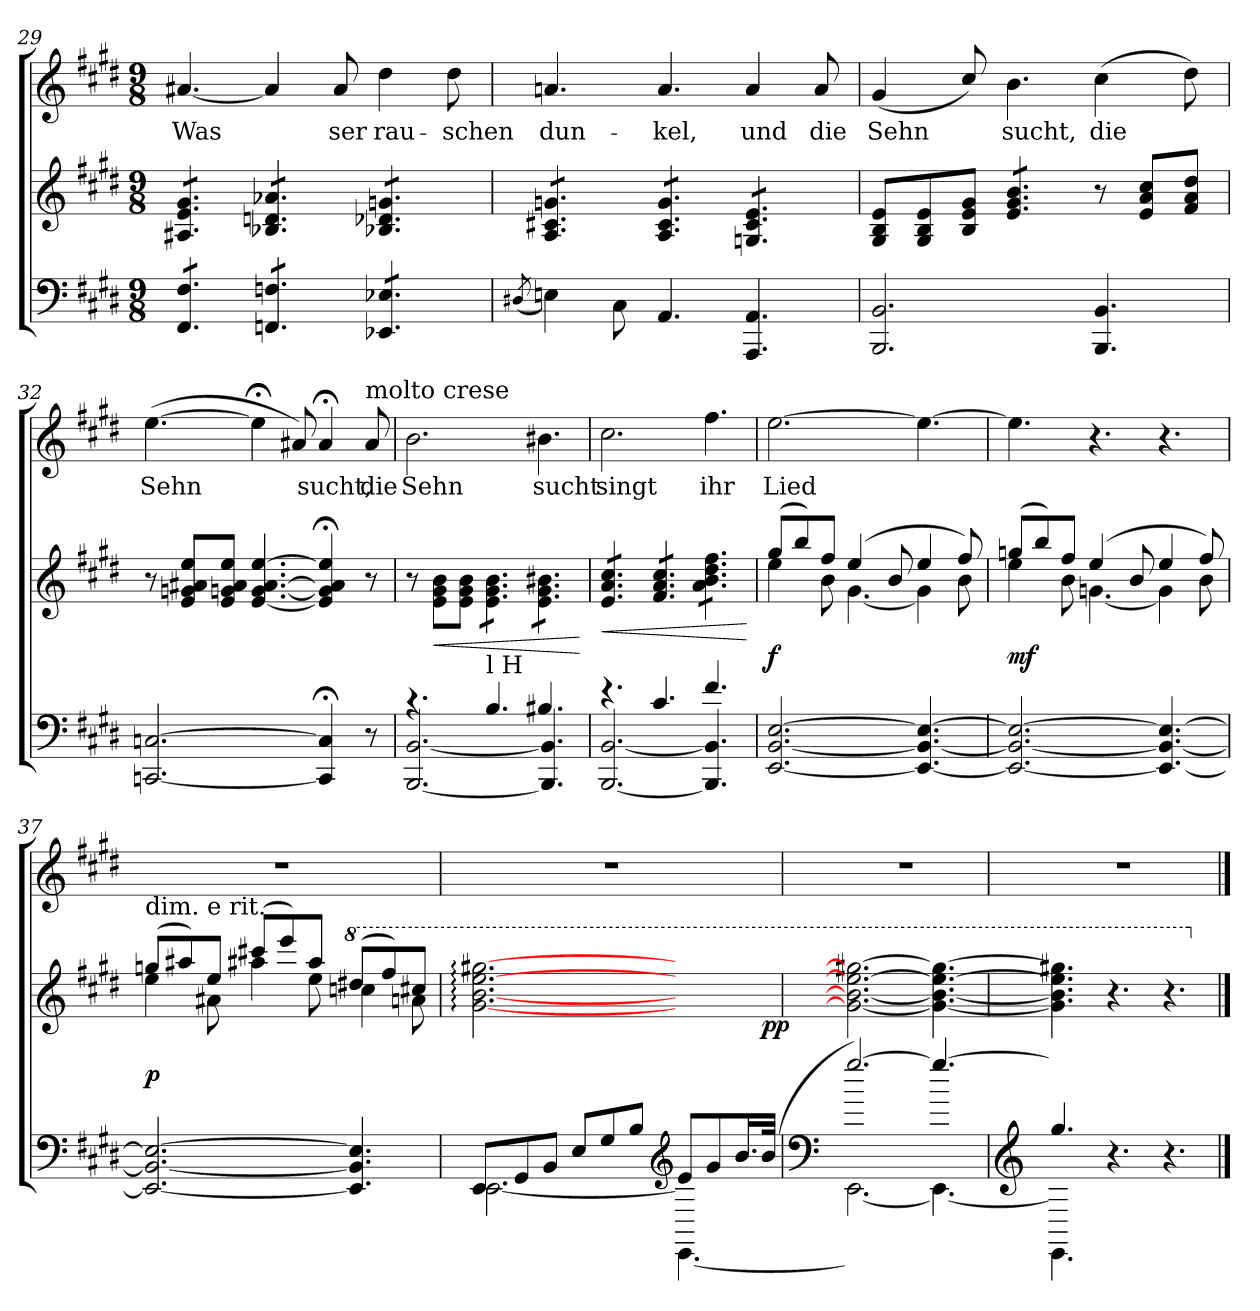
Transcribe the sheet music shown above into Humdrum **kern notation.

**kern	**kern	**dynam	**kern	**text
*part2	*part2	*part2	*part1	*part1
*staff3	*staff2	*staff2/3	*staff1	*staff1
*clefF4	*clefG2	*	*clefG2	*
*k[f#c#g#d#]	*k[f#c#g#d#]	*	*k[f#c#g#d#]	*
*M9/8	*M9/8	*	*M9/8	*
=29	=29	=29	=29	=29
*tremolo	*	*	*	*
*	*tremolo	*	*	*
8FF# 8F#L	8A#X 8e 8g#L	.	[4.a#X	Was
8FF# 8F#	8A#X 8e 8g#	.	.	.
8FF# 8F#J	8A#X 8e 8g#J	.	.	.
8FFn 8FnL	8B-X 8dn 8a-XL	.	4a#]	.
8FFn 8Fn	8B-X 8dn 8a-X	.	.	.
8FFn 8FnJ	8B-X 8dn 8a-XJ	.	8a#	ser
8EE-X 8E-XL	8B-X 8d-X 8gnL	.	4dd#	rau-
8EE-X 8E-X	8B-X 8d-X 8gn	.	.	.
8EE-X 8E-XJ	8B-X 8d-X 8gnJ	.	8dd#	-schen
*Xtremolo	*	*	*	*
=30	=30	=30	=30	=30
(>8qD#X	.	.	.	.
4En)	8A 8c#X 8gnL	.	4.an	dun-
.	8A 8c#X 8gn	.	.	.
8C#\	8A 8c#X 8gnJ	.	.	.
4.AA	8A 8c# 8gL	.	4.a	-kel,
.	8A 8c# 8g	.	.	.
.	8A 8c# 8gJ	.	.	.
4.AAA 4.AA	8Gn 8c# 8eL	.	4a	und
.	8Gn 8c# 8e	.	.	.
.	8Gn 8c# 8eJ	.	8a	die
*	*Xtremolo	*	*	*
!!LO:PB:g=z
=31	=31	=31	=31	=31
2.BBB 2.BB	8G# 8B 8eL	.	(>4g#	Sehn
.	8G# 8B 8e	.	.	.
.	8B 8e 8g#J	.	8cc#/)	.
*	*tremolo	*	*	*
.	8e 8g# 8bL	.	4.b	sucht,
.	8e 8g# 8b	.	.	.
.	8e 8g# 8bJ	.	.	.
*	*Xtremolo	*	*	*
4.BBB 4.BB	8r	.	(4cc#	die
.	8e 8a 8cc#L	.	.	.
.	8f# 8a 8dd#J	.	8dd#)	.
=32	=32	=32	=32	=32
[2.CCn [2.Cn	8r	.	([4.ee	Sehn
.	8e 8gn 8a#X 8eeL	.	.	.
.	8e 8gn 8a# 8eeJ	.	.	.
.	[4.e [4.g [4.a# [4.ee	.	4ee;<]	.
.	.	.	8a#X)	.
4CC];< 4C];<	4e];< 4g];< 4a#];< 4ee];<	.	4a#;<	sucht,
!	!	!	!LO:TX:a:t=molto crese	!
8r	8r	.	8a#	die
=33	=33	=33	=33	=33
*^	*	*	*	*
4.r	[2.BBB/ [2.BB/	8r	.	2.b	Sehn
!	!	!	!LO:HP:b	!	!
.	.	8e\ 8g#\ 8b\L	<	.	.
.	.	8e\ 8g#\ 8b\J	.	.	.
!LO:TX:a:t=l H	!	!	!	!	!
*	*	*tremolo	*	*	*
4.B/	.	8e\ 8g#\ 8b\L	.	.	.
.	.	8e\ 8g#\ 8b\	.	.	.
.	.	8e\ 8g#\ 8b\J	.	.	.
4.B#X/	4.BBB]/ 4.BB]/	8e\ 8g#\ 8b#X\L	.	4.b#X	sucht
.	.	8e\ 8g#\ 8b#X\	.	.	.
.	.	8e\ 8g#\ 8b#X\J	.	.	.
*v	*v	*	*	*	*
.	.	[	.	.
!!LO:LB:g=z
=34	=34	=34	=34	=34
*^	*	*	*	*
!	!	!	!LO:HP:b	!	!
4.r	[2.BBB/ [2.BB/	8e 8a 8cc#L	<	2.cc#	singt
.	.	8e 8a 8cc#	.	.	.
.	.	8e 8a 8cc#J	.	.	.
4.c#/	.	8f# 8a 8cc#L	.	.	.
.	.	8f# 8a 8cc#	.	.	.
.	.	8f# 8a 8cc#J	.	.	.
4.f#/	4.BBB]/ 4.BB]/	8a 8b 8dd# 8ff#L	.	4.ff#	ihr
.	.	8a 8b 8dd# 8ff#	.	.	.
.	.	8a 8b 8dd# 8ff#J	.	.	.
*	*	*Xtremolo	*	*	*
*v	*v	*	*	*	*
.	.	[	.	.
=35	=35	=35	=35	=35
*	*^	*	*	*
[2.EE [2.BB [2.E	(8gg#L	4ee	f	[2.ee	Lied
.	8bb)	.	.	.	.
.	8ff#J	8b	.	.	.
.	(4ee	[4.g#	.	.	.
.	8b	.	.	.	.
4.EE_ 4.BB_ 4.E_	4ee	4g#]	.	4.ee_	.
.	8ff#)	8b	.	.	.
=36	=36	=36	=36	=36	=36
2.EE_ 2.BB_ 2.E_	(8ggnL	4ee	mf	4.ee]	.
.	8bb)	.	.	.	.
.	8ff#J	8b	.	.	.
.	(4ee	[4.gn	.	4.r	.
.	8b	.	.	.	.
4.EE_ 4.BB_ 4.E_	4ee	4g]	.	4.r	.
.	8ff#)	8b	.	.	.
!!LO:LB:g=z
=37	=37	=37	=37	=37	=37
!	!LO:TX:t=dim. e rit.	!	!	!	!
2.EE_ 2.BB_ 2.E_	(8ggnL	4ee	p	8%9r	.
.	8aa#X)	.	.	.	.
.	8eeJ	8a#X	.	.	.
.	(8ccc#XL	4aa#X	.	.	.
.	8eee)	.	.	.	.
.	8aa#J	8ee	.	.	.
*	*8va	*	*	*	*
4.EE] 4.BB] 4.E]	(8ddd#XL	4cccn	.	.	.
.	8fff#)	.	.	.	.
.	8ccc#XJ	8aan	.	.	.
*	*v	*v	*	*	*
=38	=38	=38	=38	=38
*^	*	*	*	*
8EEL	[2.EE	[2.gg#: [2.bb: [2.eee: [2.ggg#X:	.	8%9r	.
8GG#	.	.	.	.	.
8BBJ	.	.	.	.	.
8EL	.	.	.	.	.
8G#	.	.	.	.	.
8BJ	.	.	.	.	.
*clefG2	*	*	*	*	*
8eL	4.EE_	4ryy	.	.	.
8g#	.	.	.	.	.
16.bL	.	8ryy	.	.	.
(32bJJk	.	.	pp	.	.
=39	=39	=39	=39	=39	=39
*clefF4	*	*	*	*	*
[2.gg#)	2.EE_	2.gg#_ 2.bb_ 2.eee_ 2.ggg#X_	.	8%9r	.
4.gg#_	4.EE_	4.gg#_ 4.bb_ 4.eee_ 4.ggg#_	.	.	.
=40	=40	=40	=40	=40	=40
*clefG2	*	*	*	*	*
4.gg#]	4.EE]	4.gg#] 4.bb] 4.eee] 4.ggg#X]	.	8%9r	.
4.r	2.ryy	4.r	.	.	.
4.r	.	4.r	.	.	.
*v	*v	*	*	*	*
*	*X8va	*	*	*
==	==	==	==	==
*-	*-	*-	*-	*-
